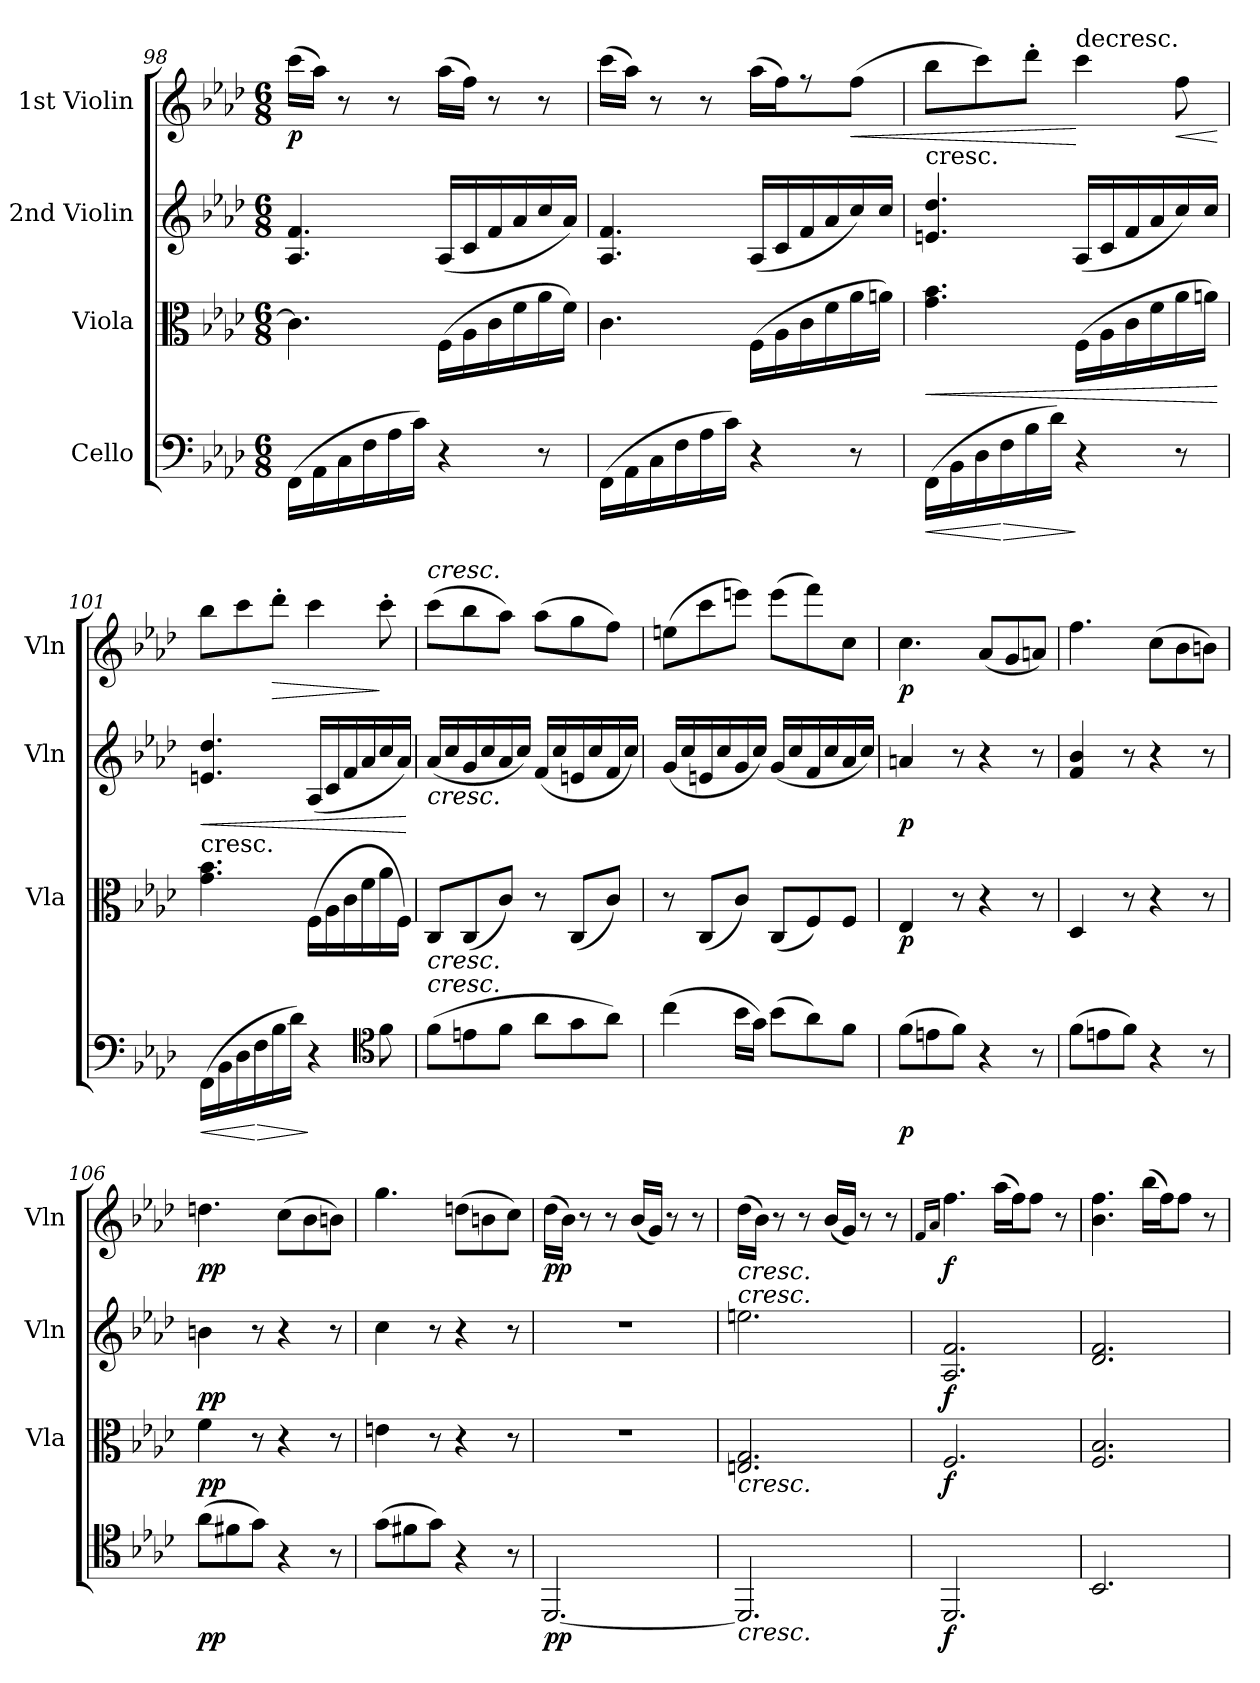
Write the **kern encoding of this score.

**kern	**dynam	**kern	**dynam	**kern	**dynam	**kern	**dynam
*part4	*part4	*part3	*part3	*part2	*part2	*part1	*part1
*staff4	*staff4	*staff3	*staff3	*staff2	*staff2	*staff1	*staff1
*I"Cello	*	*I"Viola	*	*I"2nd Violin	*	*I"1st Violin	*
*	*	*I'Vla	*	*I'Vln	*	*I'Vln	*
*clefF4	*	*clefC3	*	*clefG2	*	*clefG2	*
*k[b-e-a-d-]	*	*k[b-e-a-d-]	*	*k[b-e-a-d-]	*	*k[b-e-a-d-]	*
*M6/8	*	*M6/8	*	*M6/8	*	*M6/8	*
=98	=98	=98	=98	=98	=98	=98	=98
(16FFLL	.	4.c]	.	4.A- 4.f	.	(16cccLL	p
16AA-	.	.	.	.	.	16aa-JJ)	.
16C	.	.	.	.	.	8r	.
16F	.	.	.	.	.	.	.
16A-	.	.	.	.	.	8r	.
16cJJ)	.	.	.	.	.	.	.
4r	.	(16FLL	.	(16A-LL	.	(16aa-LL	.
.	.	16A-	.	16c	.	16ffJJ)	.
.	.	16c	.	16f	.	8r	.
.	.	16f	.	16a-	.	.	.
8r	.	16a-	.	16cc	.	8r	.
.	.	16fJJ)	.	16a-JJ)	.	.	.
=99	=99	=99	=99	=99	=99	=99	=99
(16FFLL	.	4.c	.	4.A- 4.f	.	(16cccLL	.
16AA-	.	.	.	.	.	16aa-JJ)	.
16C	.	.	.	.	.	8r	.
16F	.	.	.	.	.	.	.
16A-	.	.	.	.	.	8r	.
16cJJ)	.	.	.	.	.	.	.
4r	.	(16FLL	.	(16A-LL	.	(16aa-LL	.
.	.	16A-	.	16c	.	16ffJ)	.
.	.	16c	.	16f	.	8r	.
.	.	16f	.	16a-	.	.	.
!	!	!	!	!	!	!	!LO:HP:b
8r	.	16a-	.	16cc)	.	(8ffJ	<
.	.	16anJJ)	.	16ccJJ	.	.	.
=100	=100	=100	=100	=100	=100	=100	=100
!	!	!	!	!LO:TX:t=cresc.	!	!	!
!	!LO:HP:b	!	!LO:HP:b	!	!	!	!
(16FFLL	<	4.g 4.b-	<	4.en 4.dd-	.	8bb-L	.
16BB-	.	.	.	.	.	.	.
16D-	.	.	.	.	.	8ccc)	.
!	!LO:HP:n=1:b	!	!	!	!	!	!
16F	[ >	.	.	.	.	.	.
16B-	.	.	.	.	.	8ddd-'J	.
16d-JJ)	.	.	.	.	.	.	.
!	!	!	!	!	!	!LO:TX:t=decresc.	!
4r	]	(16FLL	.	(16A-LL	.	4ccc	[
.	.	16A-	.	16c	.	.	.
.	.	16c	.	16f	.	.	.
.	.	16f	.	16a-	.	.	.
!	!	!	!	!	!	!	!LO:HP:b
8r	.	16a-	.	16cc)	.	8ff	<
.	.	16anJJ)	.	16ccJJ	.	.	.
.	.	.	[	.	.	.	[
=101	=101	=101	=101	=101	=101	=101	=101
!	!	!LO:TX:t=cresc.	!	!	!	!	!
!	!LO:HP:b	!	!	!	!LO:HP:b	!	!
(16FFLL	<	4.g 4.b-	.	4.en 4.dd-	<	8bb-L	.
16BB-	.	.	.	.	.	.	.
16D-	.	.	.	.	.	8ccc	.
!	!LO:HP:n=1:b	!	!	!	!	!	!
16F	[ >	.	.	.	.	.	.
!	!	!	!	!	!	!	!LO:HP:b
16B-	.	.	.	.	.	8ddd-'J	>
16d-JJ)	.	.	.	.	.	.	.
4r	]	(16FLL	.	(16A-LL	.	4ccc	.
.	.	16A-	.	16c	.	.	.
.	.	16c	.	16f	.	.	.
.	.	16f	.	16a-	.	.	.
*clefC4	*	*	*	*	*	*	*
8f	.	16a-	.	16cc	.	8ccc'	]
.	.	16FJJ)	.	16a-JJ)	.	.	.
.	.	.	.	.	[	.	.
=102	=102	=102	=102	=102	=102	=102	=102
!	!	!	!	!	!	!LO:TX:a:i:t=cresc.	!
!	!	!	!	!LO:TX:b:i:t=cresc.	!	!	!
!	!	!LO:TX:b:i:t=cresc.	!	!	!	!	!
!LO:TX:a:i:t=cresc.	!	!	!	!	!	!	!
(8fL	.	8CL	.	(16a-LL	.	(8cccL	.
.	.	.	.	16cc	.	.	.
8en	.	(8C	.	16g	.	8bb-	.
.	.	.	.	16cc	.	.	.
8fJ	.	8cJ)	.	16a-	.	8aa-J)	.
.	.	.	.	16ccJJ)	.	.	.
8a-L	.	8r	.	(16fLL	.	(8aa-L	.
.	.	.	.	16cc	.	.	.
8g	.	(8CL	.	16en	.	8gg	.
.	.	.	.	16cc	.	.	.
8a-J)	.	8cJ)	.	16f	.	8ffJ)	.
.	.	.	.	16ccJJ)	.	.	.
=103	=103	=103	=103	=103	=103	=103	=103
(4cc	.	8r	.	(16gLL	.	(8eenL	.
.	.	.	.	16cc	.	.	.
.	.	(8CL	.	16en	.	8ccc	.
.	.	.	.	16cc	.	.	.
16b-LL	.	8cJ)	.	16g	.	8eeenJ)	.
16gJJ)	.	.	.	16ccJJ)	.	.	.
(8b-L	.	(8CL	.	(16gLL	.	(8eeeL	.
.	.	.	.	16cc	.	.	.
8a-)	.	8F)	.	16f	.	8fff)	.
.	.	.	.	16cc	.	.	.
8fJ	.	8FJ	.	16a-	.	8ccJ	.
.	.	.	.	16ccJJ)	.	.	.
=104	=104	=104	=104	=104	=104	=104	=104
(8fL	p	4E-	p	4an	p	4.cc	p
8en	.	.	.	.	.	.	.
8fJ)	.	8r	.	8r	.	.	.
4r	.	4r	.	4r	.	(8a-L	.
.	.	.	.	.	.	8g	.
8r	.	8r	.	8r	.	8anJ)	.
=105	=105	=105	=105	=105	=105	=105	=105
(8fL	.	4D-	.	4f 4b-	.	4.ff	.
8en	.	.	.	.	.	.	.
8fJ)	.	8r	.	8r	.	.	.
4r	.	4r	.	4r	.	(8ccL	.
.	.	.	.	.	.	8b-	.
8r	.	8r	.	8r	.	8bnJ)	.
=106	=106	=106	=106	=106	=106	=106	=106
(8a-L	pp	4f	pp	4bn	pp	4.ddn	pp
8f#X	.	.	.	.	.	.	.
8gJ)	.	8r	.	8r	.	.	.
4r	.	4r	.	4r	.	(8ccL	.
.	.	.	.	.	.	8b-	.
8r	.	8r	.	8r	.	8bnJ)	.
=107	=107	=107	=107	=107	=107	=107	=107
(8gL	.	4en	.	4cc	.	4.gg	.
8f#X	.	.	.	.	.	.	.
8gJ)	.	8r	.	8r	.	.	.
4r	.	4r	.	4r	.	(8ddnL	.
.	.	.	.	.	.	8bn	.
8r	.	8r	.	8r	.	8ccJ)	.
=108	=108	=108	=108	=108	=108	=108	=108
[2.DD-	pp	2.r	.	2.r	.	(16dd-LL	pp
.	.	.	.	.	.	16b-JJ)	.
.	.	.	.	.	.	8r	.
.	.	.	.	.	.	8r	.
.	.	.	.	.	.	(16b-LL	.
.	.	.	.	.	.	16gJJ)	.
.	.	.	.	.	.	8r	.
.	.	.	.	.	.	8r	.
=109	=109	=109	=109	=109	=109	=109	=109
!	!	!	!	!	!	!LO:TX:b:i:t=cresc.	!
!	!	!	!	!LO:TX:a:i:t=cresc.	!	!	!
!	!	!LO:TX:b:i:t=cresc.	!	!	!	!	!
!LO:TX:b:i:t=cresc.	!	!	!	!	!	!	!
2.DD-]	.	2.En 2.G	.	2.een	.	(16dd-LL	.
.	.	.	.	.	.	16b-JJ)	.
.	.	.	.	.	.	8r	.
.	.	.	.	.	.	8r	.
.	.	.	.	.	.	(16b-LL	.
.	.	.	.	.	.	16gJJ)	.
.	.	.	.	.	.	8r	.
.	.	.	.	.	.	8r	.
=110	=110	=110	=110	=110	=110	=110	=110
.	.	.	.	.	.	16qqf/LL	.
.	.	.	.	.	.	16qqa-/JJ	.
2.DD-	f	2.F	f	2.A- 2.f	f	4.ff	f
.	.	.	.	.	.	(16aa-LL	.
.	.	.	.	.	.	16ffJ)	.
.	.	.	.	.	.	8ffJ	.
.	.	.	.	.	.	8r	.
=111	=111	=111	=111	=111	=111	=111	=111
2.BB-	.	2.F 2.B-	.	2.d- 2.f	.	4.b- 4.ff	.
.	.	.	.	.	.	(16bb-LL	.
.	.	.	.	.	.	16ffJ)	.
.	.	.	.	.	.	8ffJ	.
.	.	.	.	.	.	8r	.
=	=	=	=	=	=	=	=
*-	*-	*-	*-	*-	*-	*-	*-
